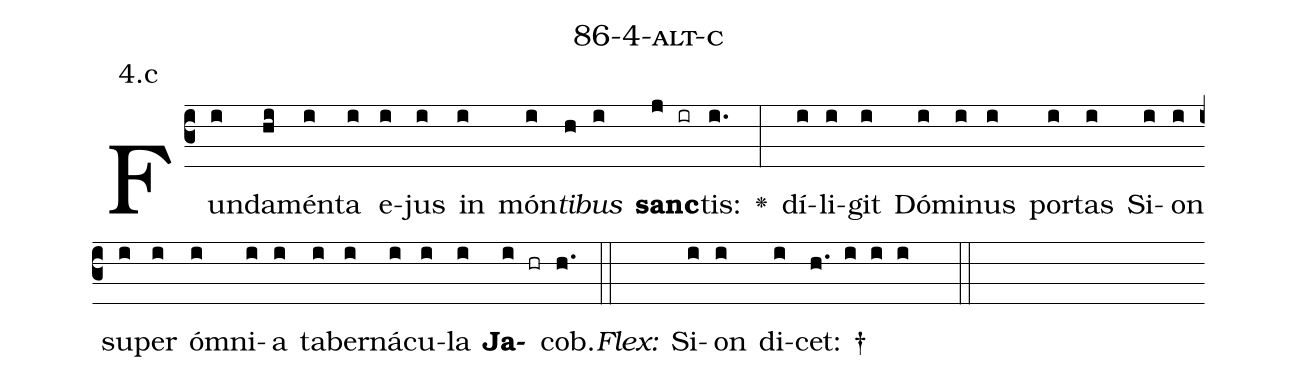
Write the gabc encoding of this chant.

name: 86-4-alt-c;
annotation: 4.c;
%%
(c3)Fun(i)da(hi)mén(i)ta(i) e(i)jus(i) in(i) món(i)<i>ti</i>(h)<i>bus</i>(i) <b>sanc</b>(j ir)tis:(i.) <v>\greheightstar</v>(:) dí(i)li(i)git(i) Dó(i)mi(i)nus(i) por(i)tas(i) Si(i)on(i) su(i)per(i) óm(i)ni(i)a(i) ta(i)ber(i)ná(i)cu(i)la(i) <b>Ja</b>(i hr)cob.(h.) (::)
<i>Flex:</i>()  Si(i)on(i) di(i)cet: †(h. i i i  ::)

%E(i) u(i) o(i) u(i) a(i) e.(h.) (::)
